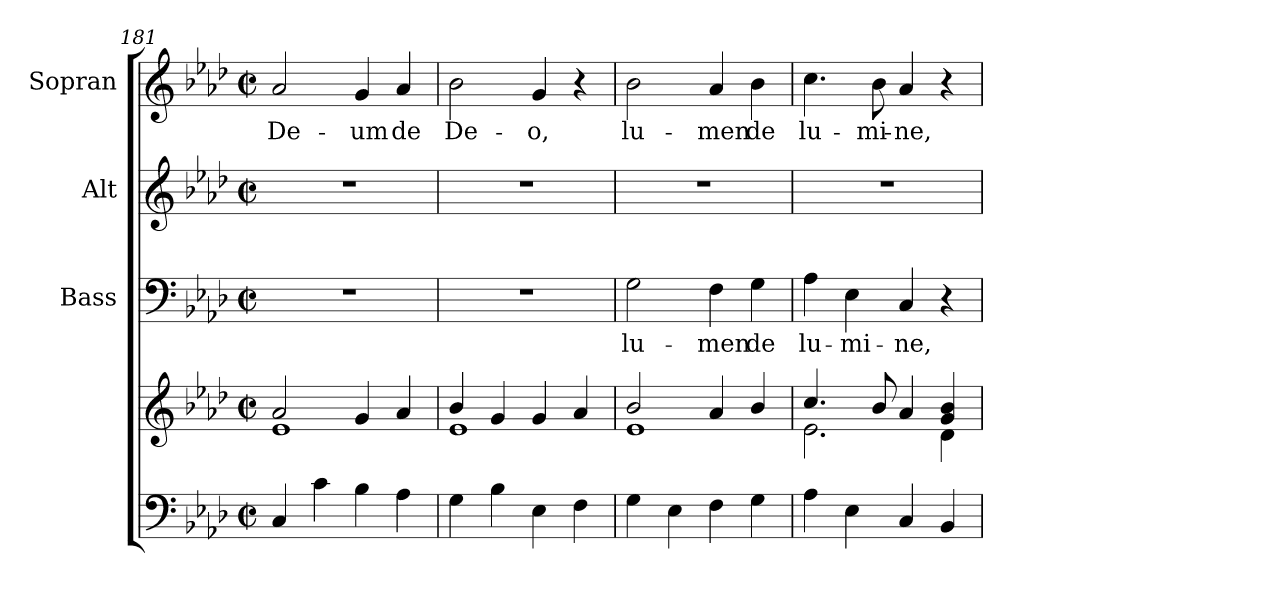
**kern	**kern	**kern	**text	**kern	**kern	**text
*part4	*part4	*part3	*part3	*part2	*part1	*part1
*staff5	*staff4	*staff3	*staff3	*staff2	*staff1	*staff1
*	*	*I"Bass	*	*I"Alt	*I"Sopran	*
*	*	*I'B.	*	*I'A.	*I'S.	*
*clefF4	*clefG2	*clefF4	*	*clefG2	*clefG2	*
*k[b-e-a-d-]	*k[b-e-a-d-]	*k[b-e-a-d-]	*	*k[b-e-a-d-]	*k[b-e-a-d-]	*
*A-:	*A-:	*A-:	*	*A-:	*A-:	*
*M2/2	*M2/2	*M2/2	*	*M2/2	*M2/2	*
*met(c|)	*met(c|)	*met(c|)	*	*met(c|)	*met(c|)	*
=181	=181	=181	=181	=181	=181	=181
*	*^	*	*	*	*	*
!	!	!	!	!	!	!	!LO:LY:b
4C/	2a-/	1e-	1r	.	1r	2a-/	De-
4c\	.	.	.	.	.	.	.
!	!	!	!	!	!	!	!LO:LY:b
4B-\	4g/	.	.	.	.	4g/	-um
!	!	!	!	!	!	!	!LO:LY:b
4A-\	4a-/	.	.	.	.	4a-/	de
!!LO:PB:g=z
=182	=182	=182	=182	=182	=182	=182	=182
!	!	!	!	!	!	!	!LO:LY:b
4G\	4b-/	1e-	1r	.	1r	2b-\	De-
4B-\	4g/	.	.	.	.	.	.
!	!	!	!	!	!	!	!LO:LY:b
4E-\	4g/	.	.	.	.	4g/	-o,
4F\	4a-/	.	.	.	.	4r	.
=183	=183	=183	=183	=183	=183	=183	=183
!	!	!	!	!LO:LY:b	!	!	!LO:LY:b
4G\	2b-/	1e-	2G\	lu-	1r	2b-\	lu-
4E-\	.	.	.	.	.	.	.
!	!	!	!	!LO:LY:b	!	!	!LO:LY:b
4F\	4a-/	.	4F\	-men	.	4a-/	-men
!	!	!	!	!LO:LY:b	!	!	!LO:LY:b
4G\	4b-/	.	4G\	de	.	4b-\	de
=184	=184	=184	=184	=184	=184	=184	=184
!	!	!	!	!LO:LY:b	!	!	!LO:LY:b
4A-\	4.cc/	2.e-\	4A-\	lu-	1r	4.cc\	lu-
!	!	!	!	!LO:LY:b	!	!	!
4E-\	.	.	4E-\	-mi-	.	.	.
!	!	!	!	!	!	!	!LO:LY:b
.	8b-/	.	.	.	.	8b-\	-mi-
!	!	!	!	!LO:LY:b	!	!	!LO:LY:b
4C/	4a-/	.	4C/	-ne,	.	4a-/	-ne,
4BB-/	4g/ 4b-/	4d-\	4r	.	.	4r	.
*	*v	*v	*	*	*	*	*
=	=	=	=	=	=	=
*-	*-	*-	*-	*-	*-	*-
